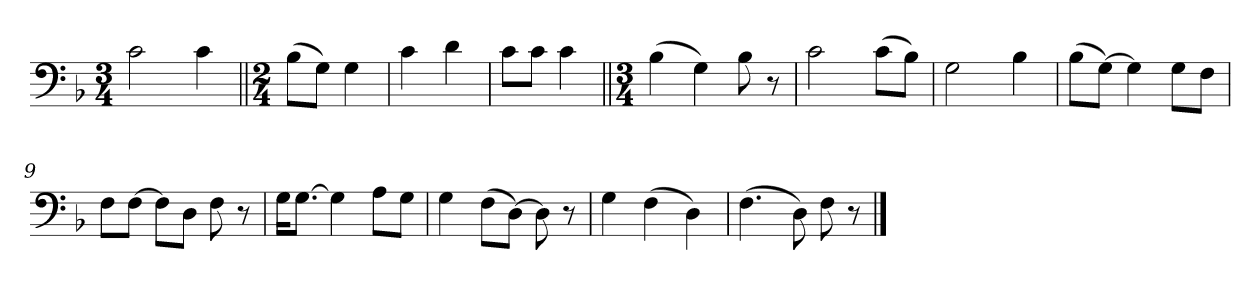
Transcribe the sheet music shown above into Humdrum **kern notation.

**kern
*part1
*staff1
*clefF4
*k[b-]
*M3/4
=1
2c\
4c\
=2||
*M2/4
(8B-\L
8G\J)
4G\
=3
4c\
4d\
=4
8c\L
8c\J
4c\
=5||
*M3/4
(4B-\
4G\)
8B-\
8r
=6
2c\
(8c\L
8B-\J)
=7
2G\
4B-\
=8
(8B-\L
[8G\J)
4G\]
8G\L
8F\J
=9
8F\L
[8F\J
8F\L]
8D\J
8F\
8r
=10
16G\KL
[8.G\J
4G\]
8A\L
8G\J
=11
4G\
(8F\L
[8D\J)
8D\]
8r
=12
4G\
(4F\
4D\)
=13
(4.F\
8D\)
8F\
8r
==
*-
